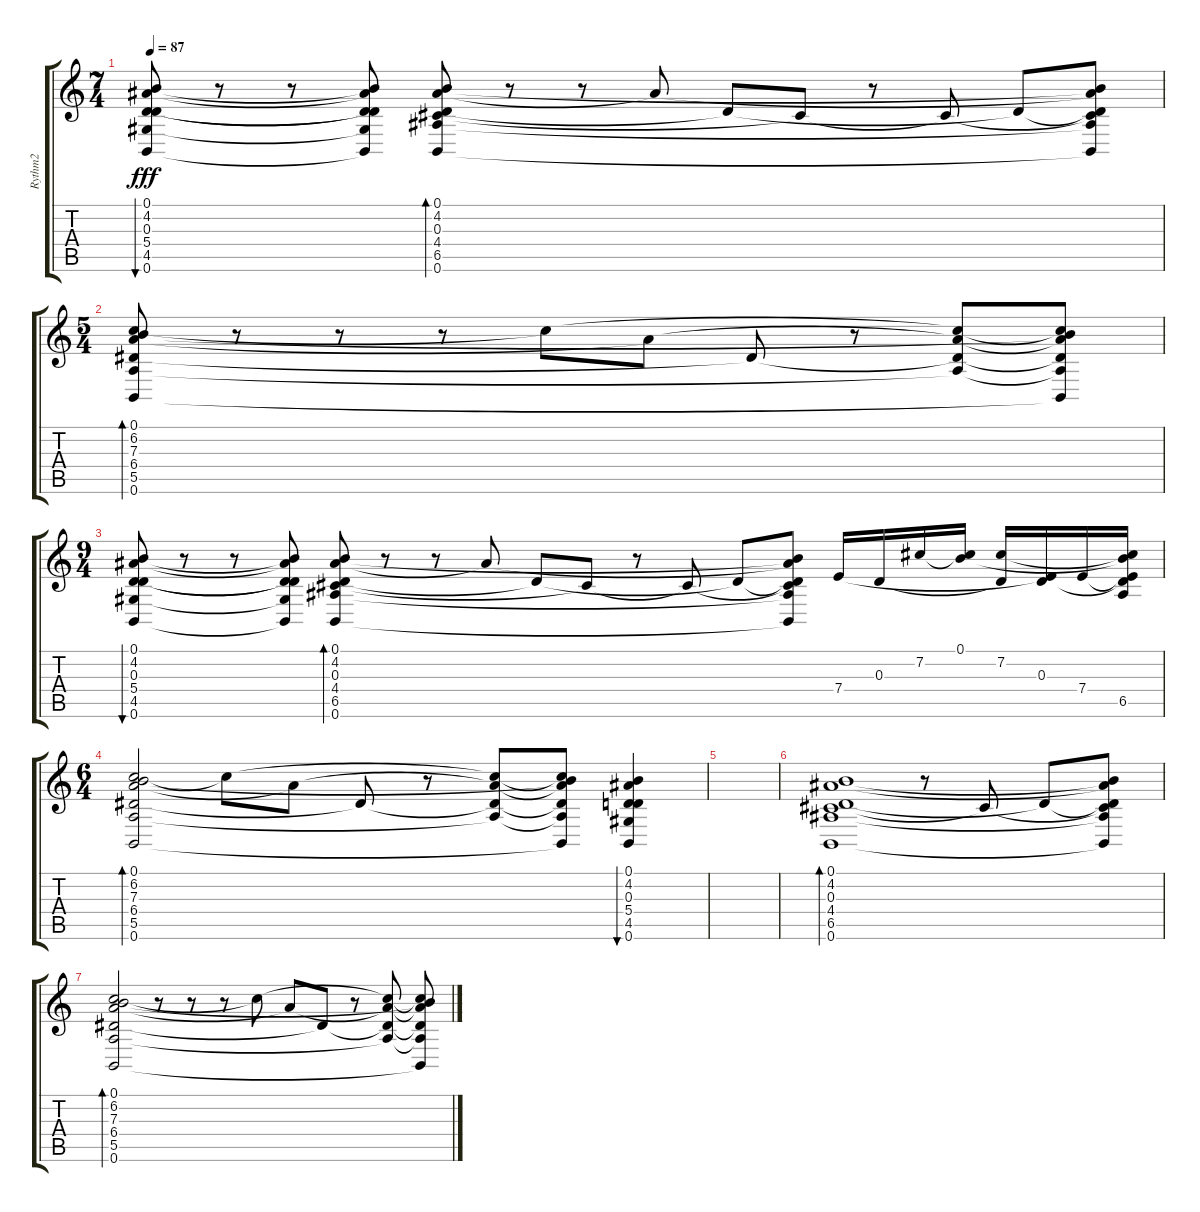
\track ("Rythm2" "Rythm2") {instrument distortionguitar}
\staff {score tabs}
\tuning (B3 Gb3 D3 A2 E2 B1) {hide}
\ts (7 4)
\tempo 87
\clef g2
\ks c
(0.1 4.2 0.3 5.4 4.5 0.6).8{bu 480 dy fff} r.8 r.8 (0.1{t} 4.2{t} 0.3{t} 5.4{t} 4.5{t} 0.6{t}).8 (0.1 4.2 0.3 4.4 6.5 0.6).8{bd 480} r.8 r.8 4.2{t}.8 0.3{t}.8 4.4{t}.8 r.8 4.4{t}.8 0.3{t}.8 (0.1{t} 4.2{t} 0.3{t} 4.4{t} 6.5{t} 0.6{t}).8 |
\ts (5 4)
(0.1 6.2 7.3 6.4 5.5 0.6).8{bd 480 instrument electricguitarmuted} r.8 r.8 r.8 6.2{t}.8 7.3{t}.8 6.4{t}.8 r.8 (6.2{t} 7.3{t} 6.4{t} 5.5{t}).8 (0.1{t} 6.2{t} 7.3{t} 6.4{t} 5.5{t} 0.6{t}).8 |
\ts (9 4)
(0.1 4.2 0.3 5.4 4.5 0.6).8{bu 480} r.8 r.8 (0.1{t} 4.2{t} 0.3{t} 5.4{t} 4.5{t} 0.6{t}).8 (0.1 4.2 0.3 4.4 6.5 0.6).8{bd 480} r.8 r.8 4.2{t}.8 0.3{t}.8 4.4{t}.8 r.8 4.4{t}.8 0.3{t}.8 (0.1{t} 4.2{t} 0.3{t} 4.4{t} 6.5{t} 0.6{t}).8 7.4.16 0.3.16 7.2.16 (0.1 7.2{t}).16 (7.2 0.3{t}).16 (0.3 7.4{t}).16 7.4.16 (0.1{t} 7.2{t} 0.3{t} 7.4{t} 6.5).16 |
\ts (6 4)
(0.1 6.2 7.3 6.4 5.5 0.6).2{bd 480 instrument electricguitarmuted} 6.2{t}.8 7.3{t}.8 6.4{t}.8 r.8 (6.2{t} 7.3{t} 6.4{t} 5.5{t}).8 (0.1{t} 6.2{t} 7.3{t} 6.4{t} 5.5{t} 0.6{t}).8 (0.1 4.2 0.3 5.4 4.5 0.6).4{bu 480} |
|
(0.1 4.2 0.3 4.4 6.5 0.6).1{bd 480} r.8 4.4{t}.8 0.3{t}.8 (0.1{t} 4.2{t} 0.3{t} 4.4{t} 6.5{t} 0.6{t}).8 |
(0.1 6.2 7.3 6.4 5.5 0.6).2{bd 480 instrument electricguitarmuted} r.8 r.8 r.8 6.2{t}.8 7.3{t}.8 6.4{t}.8 r.8 (6.2{t} 7.3{t} 6.4{t} 5.5{t}).8 (0.1{t} 6.2{t} 7.3{t} 6.4{t} 5.5{t} 0.6{t}).8
